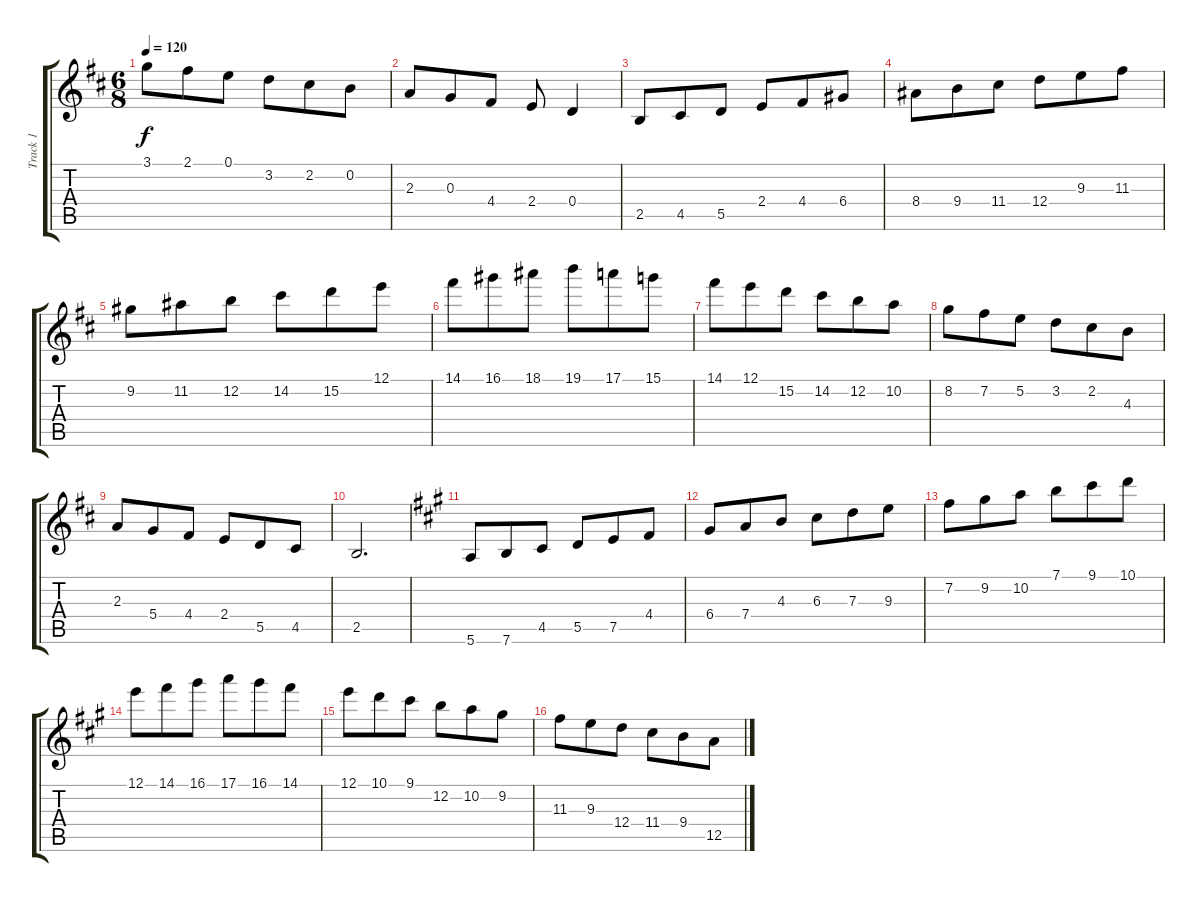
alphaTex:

\track ("Track 1" "Track 1") {instrument acousticguitarnylon}
\staff {score tabs}
\tuning (E4 B3 G3 D3 A2 E2) {hide}
\ts (6 8)
\tempo 120
\clef g2
\ks d
3.1.8{dy f} 2.1.8 0.1.8 3.2.8 2.2.8 0.2.8 |
2.3.8 0.3.8 4.4.8 2.4.8 0.4.4 |
2.5.8 4.5.8 5.5.8 2.4.8 4.4.8 6.4.8 |
8.4.8 9.4.8 11.4.8 12.4.8 9.3.8 11.3.8 |
9.2.8 11.2.8 12.2.8 14.2.8 15.2.8 12.1.8 |
14.1.8 16.1.8 18.1.8 19.1.8 17.1.8 15.1.8 |
14.1.8 12.1.8 15.2.8 14.2.8 12.2.8 10.2.8 |
8.2.8 7.2.8 5.2.8 3.2.8 2.2.8 4.3.8 |
2.3.8 5.4.8 4.4.8 2.4.8 5.5.8 4.5.8 |
2.5.2{d} |
\ks a
5.6.8 7.6.8 4.5.8 5.5.8 7.5.8 4.4.8 |
6.4.8 7.4.8 4.3.8 6.3.8 7.3.8 9.3.8 |
7.2.8 9.2.8 10.2.8 7.1.8 9.1.8 10.1.8 |
12.1.8 14.1.8 16.1.8 17.1.8 16.1.8 14.1.8 |
12.1.8 10.1.8 9.1.8 12.2.8 10.2.8 9.2.8 |
11.3.8 9.3.8 12.4.8 11.4.8 9.4.8 12.5.8
